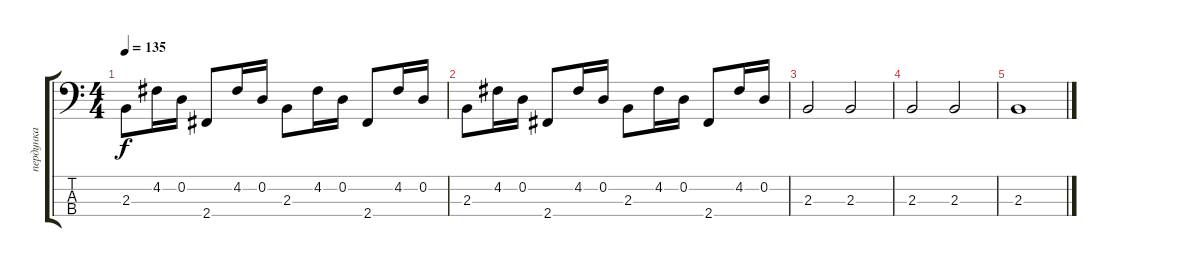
\track ("пердунка" "пердунка") {instrument synthbass1}
\staff {score tabs}
\tuning (G2 D2 A1 E1) {hide}
\ts (4 4)
\tempo 135
\clef f4
\ks c
2.3.8{dy f} 4.2.16 0.2.16 2.4.8 4.2.16 0.2.16 2.3.8 4.2.16 0.2.16 2.4.8 4.2.16 0.2.16 |
2.3.8 4.2.16 0.2.16 2.4.8 4.2.16 0.2.16 2.3.8 4.2.16 0.2.16 2.4.8 4.2.16 0.2.16 |
2.3.2 2.3.2 |
2.3.2 2.3.2 |
2.3.1
